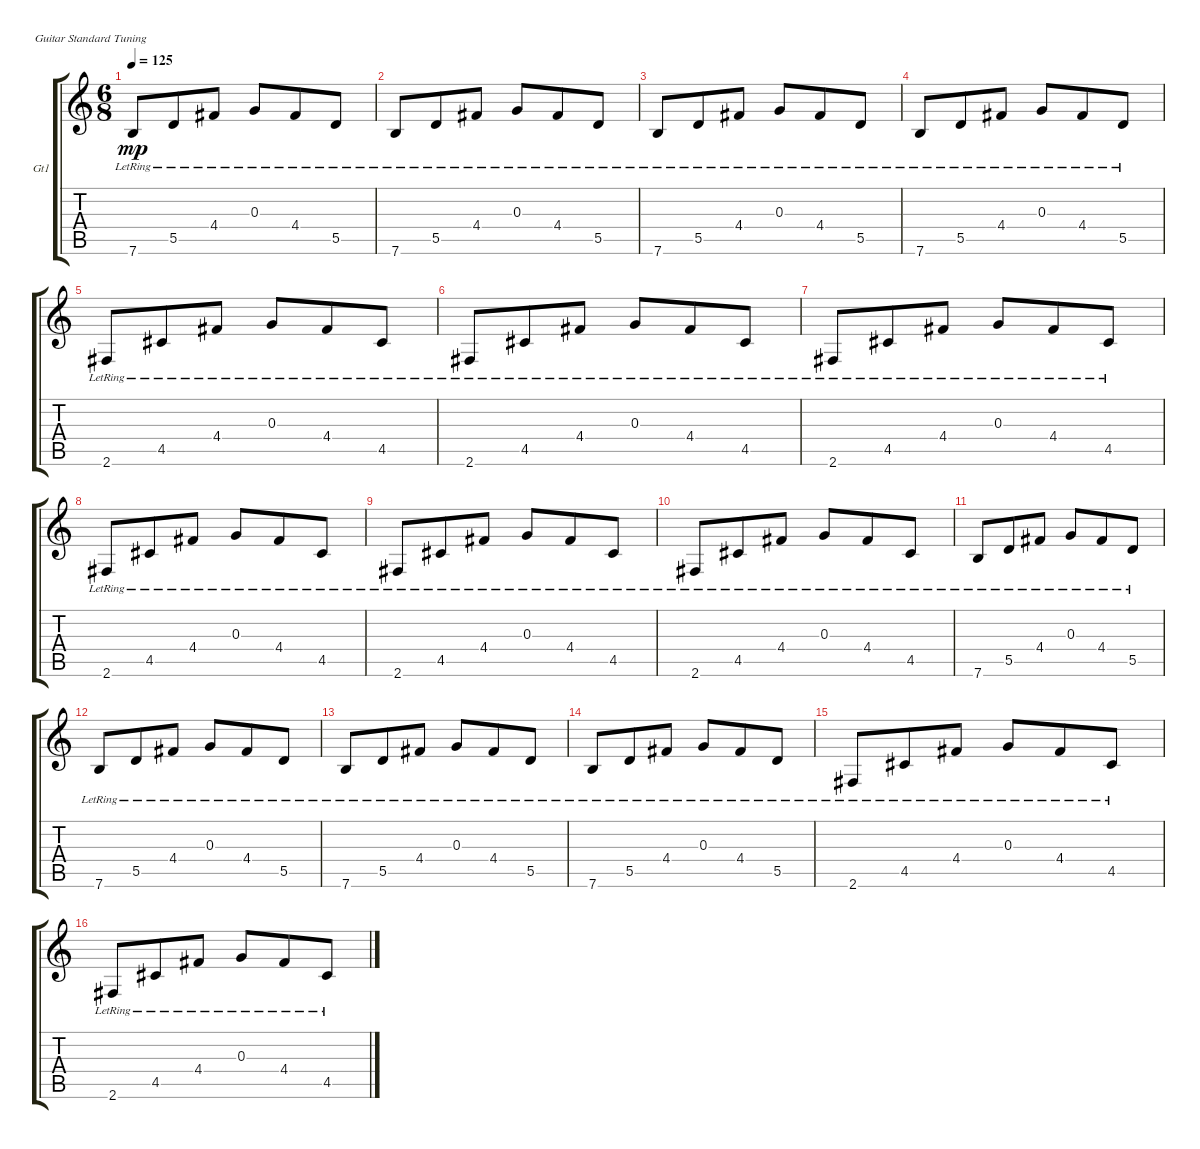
\defaultSystemsLayout 4
\bracketExtendMode groupsimilarinstruments
\firstSystemTrackNameOrientation horizontal
\otherSystemsTrackNameOrientation horizontal
\track ("Begleitung" "Gt1") {instrument acousticguitarnylon}
\staff {score tabs}
\tuning (E4 B3 G3 D3 A2 E2)
\ts (6 8)
\tempo 125
\clef g2
\ks c
7.6{lr}.8{dy mp} 5.5{lr}.8 4.4{lr}.8 0.3{lr}.8 4.4{lr}.8 5.5{lr}.8 |
7.6{lr}.8 5.5{lr}.8 4.4{lr}.8 0.3{lr}.8 4.4{lr}.8 5.5{lr}.8 |
7.6{lr}.8 5.5{lr}.8 4.4{lr}.8 0.3{lr}.8 4.4{lr}.8 5.5{lr}.8 |
7.6{lr}.8 5.5{lr}.8 4.4{lr}.8 0.3{lr}.8 4.4{lr}.8 5.5{lr}.8 |
2.6{lr}.8 4.5{lr}.8 4.4{lr}.8 0.3{lr}.8 4.4{lr}.8 4.5{lr}.8 |
2.6{lr}.8 4.5{lr}.8 4.4{lr}.8 0.3{lr}.8 4.4{lr}.8 4.5{lr}.8 |
2.6{lr}.8 4.5{lr}.8 4.4{lr}.8 0.3{lr}.8 4.4{lr}.8 4.5{lr}.8 |
2.6{lr}.8 4.5{lr}.8 4.4{lr}.8 0.3{lr}.8 4.4{lr}.8 4.5{lr}.8 |
2.6{lr}.8 4.5{lr}.8 4.4{lr}.8 0.3{lr}.8 4.4{lr}.8 4.5{lr}.8 |
2.6{lr}.8 4.5{lr}.8 4.4{lr}.8 0.3{lr}.8 4.4{lr}.8 4.5{lr}.8 |
7.6{lr}.8 5.5{lr}.8 4.4{lr}.8 0.3{lr}.8 4.4{lr}.8 5.5{lr}.8 |
7.6{lr}.8 5.5{lr}.8 4.4{lr}.8 0.3{lr}.8 4.4{lr}.8 5.5{lr}.8 |
7.6{lr}.8 5.5{lr}.8 4.4{lr}.8 0.3{lr}.8 4.4{lr}.8 5.5{lr}.8 |
7.6{lr}.8 5.5{lr}.8 4.4{lr}.8 0.3{lr}.8 4.4{lr}.8 5.5{lr}.8 |
2.6{lr}.8 4.5{lr}.8 4.4{lr}.8 0.3{lr}.8 4.4{lr}.8 4.5{lr}.8 |
2.6{lr}.8 4.5{lr}.8 4.4{lr}.8 0.3{lr}.8 4.4{lr}.8 4.5{lr}.8
